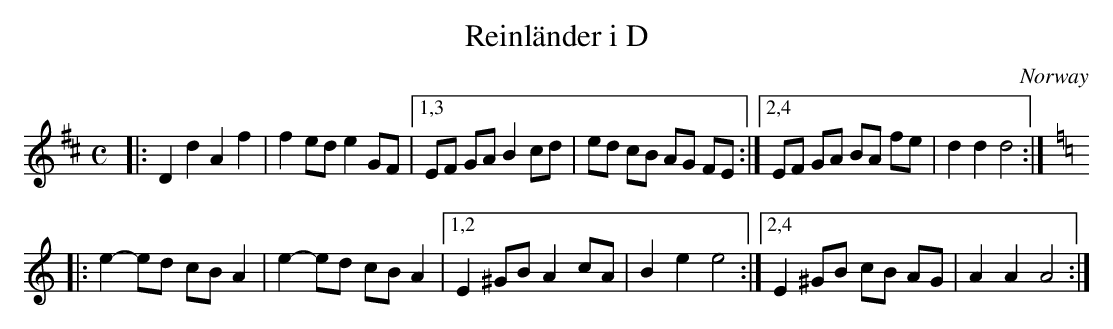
X:1
T: Reinl\"ander i D
O: Norway
M: C
L: 1/8
K: D
|: D2 d2 A2 f2 | f2 ed e2 GF |1,3 EF GA B2 cd | ed cB AG FE \
                            :|2,4 EF GA BA fe | d2 d2 d4 :|[K:=c=f]
K: Am
|: e2- ed cB A2 | e2- ed cB A2 |1,2 E2 ^GB A2 cA | B2 e2 e4 \
                              :|2,4 E2 ^GB cB AG | A2 A2 A4 :|
